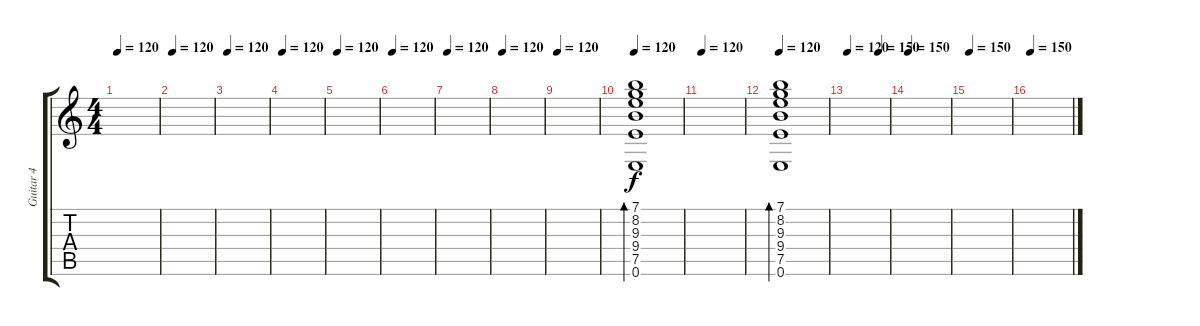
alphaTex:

\track ("Guitar 4" "Guitar 4") {instrument acousticguitarsteel}
\staff {score tabs}
\tuning (E4 B3 G3 D3 A2 E2) {hide}
\ts (4 4)
\tempo 120
\clef g2
\ks c
|
\tempo 120
|
\tempo 120
|
\tempo 120
|
\tempo 120
|
\tempo 120
|
\tempo 120
|
\tempo 120
|
\tempo 120
|
\tempo 120
(7.1 8.2 9.3 9.4 7.5 0.6).1{bd 240 instrument acousticguitarsteel} |
\tempo 120
|
\tempo 120
(7.1 8.2 9.3 9.4 7.5 0.6).1{bd 240 instrument acousticguitarsteel} |
\tempo 120
\tempo (150 0.75)
|
\tempo 150
|
\tempo 150
|
\tempo 150
